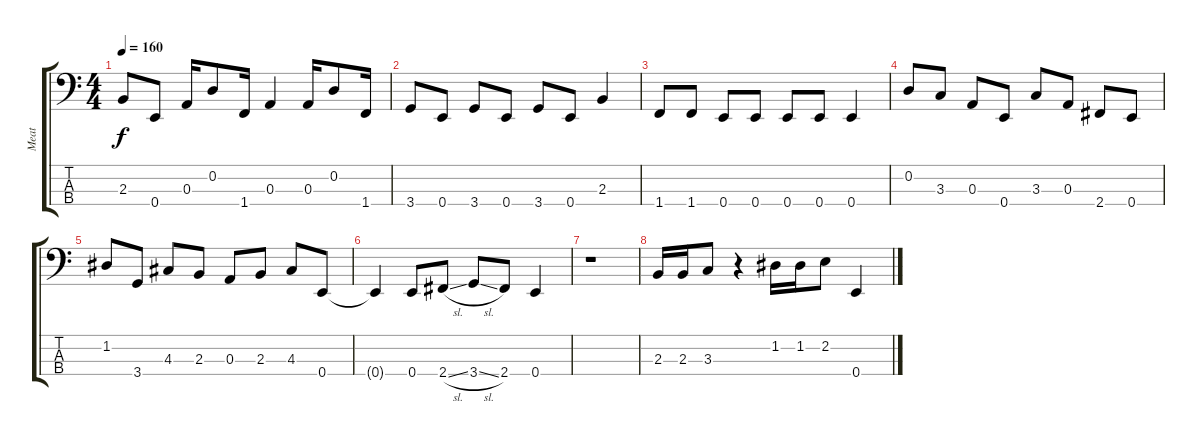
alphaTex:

\track ("Meat" "Meat") {instrument electricbasspick}
\staff {score tabs}
\tuning (G2 D2 A1 E1) {hide}
\ts (4 4)
\tempo 160
\clef f4
\ks c
2.3.8{dy f} 0.4.8 0.3.16 0.2.8 1.4.16 0.3.4 0.3.16 0.2.8 1.4.16 |
3.4.8 0.4.8 3.4.8 0.4.8 3.4.8 0.4.8 2.3.4 |
1.4.8 1.4.8 0.4.8 0.4.8 0.4.8 0.4.8 0.4.4 |
0.2.8 3.3.8 0.3.8 0.4.8 3.3.8 0.3.8 2.4.8 0.4.8 |
1.2.8 3.4.8 4.3.8 2.3.8 0.3.8 2.3.8 4.3.8 0.4.8 |
0.4{t}.4 0.4.8 2.4{sl}.8 3.4{sl}.8 2.4.8 0.4.4 |
r.1 |
2.3.16 2.3.16 3.3.8 r.4 1.2.16 1.2.16 2.2.8 0.4.4
